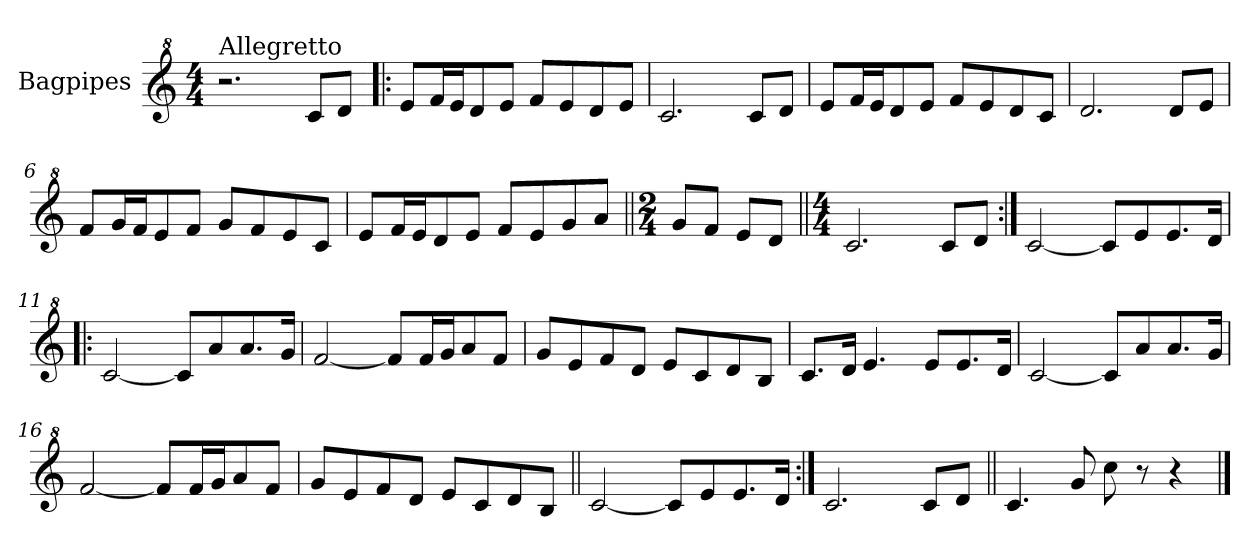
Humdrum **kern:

**kern
*part1
*staff1
*I"Bagpipes
*I'Bag
*clefG^2
*ITrd1c2
*k[b-e-]
*B-:
*M4/4
=1
!LO:TX:a:t=Allegretto
2.r
8b-/L
8cc/J
=2!|:
8dd/L
16ee-/L
16dd/J
8cc/
8dd/J
8ee-/L
8dd/
8cc/
8dd/J
=3
2.b-/
8b-/L
8cc/J
=4
8dd/L
16ee-/L
16dd/J
8cc/
8dd/J
8ee-/L
8dd/
8cc/
8b-/J
=5
2.cc/
8cc/L
8dd/J
=6
8ee-/L
16ff/L
16ee-/J
8dd/
8ee-/J
8ff/L
8ee-/
8dd/
8b-/J
!!LO:LB:g=z
=7
8dd/L
16ee-/L
16dd/J
8cc/
8dd/J
8ee-/L
8dd/
8ff/
8gg/J
=8||
*M2/4
8ff/L
8ee-/J
8dd/L
8cc/J
=9||
*M4/4
2.b-/
8b-/L
8cc/J
=10:|!
[2b-/
8b-/L]
8dd/
8.dd/
16cc/Jk
=11!|:
[2b-/
8b-/L]
8gg/
8.gg/
16ff/Jk
=12
[2ee-/
8ee-/L]
16ee-/L
16ff/J
8gg/
8ee-/J
!!LO:LB:g=z
=13
8ff/L
8dd/
8ee-/
8cc/J
8dd/L
8b-/
8cc/
8a/J
=14
8.b-/L
16cc/Jk
4.dd/
8dd/L
8.dd/
16cc/Jk
=15
[2b-/
8b-/L]
8gg/
8.gg/
16ff/Jk
=16
[2ee-/
8ee-/L]
16ee-/L
16ff/J
8gg/
8ee-/J
=17
8ff/L
8dd/
8ee-/
8cc/J
8dd/L
8b-/
8cc/
8a/J
=18||
[2b-/
8b-/L]
8dd/
8.dd/
16cc/Jk
!!LO:LB:g=z
=19:|!
2.b-/
8b-/L
8cc/J
=20||
4.b-/
8ff/
8bb-\
8r
4r
==
*-
